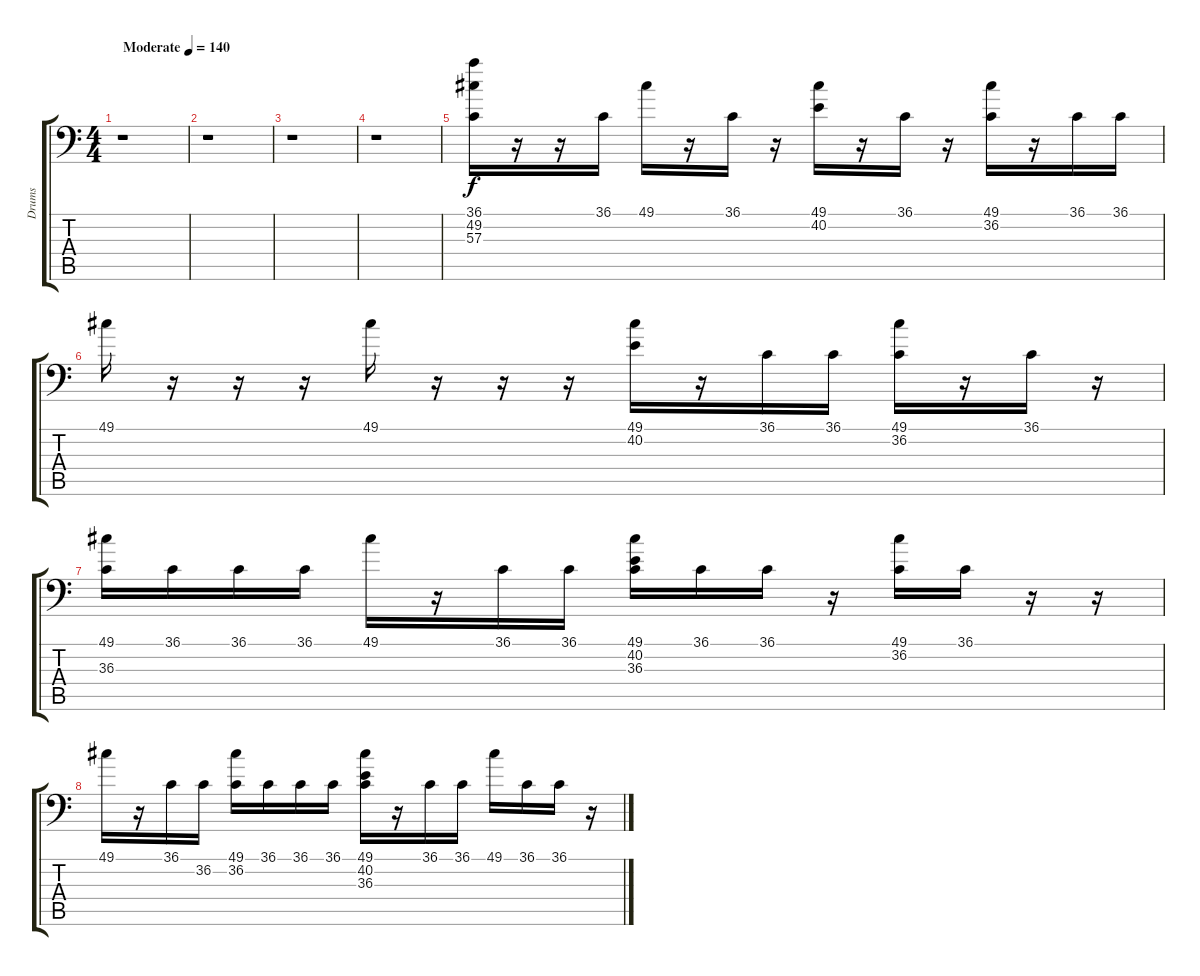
\track ("Drums" "Drums") {instrument acousticgrandpiano}
\staff {score tabs}
\tuning (C-1 C-1 C-1 C-1 C-1 C-1) {hide}
\ts (4 4)
\tempo (140 "Moderate")
\clef f4
\ks c
r.1{dy f instrument acousticgrandpiano} |
r.1 |
r.1 |
r.1 |
(36.1 49.2 57.3).16 r.16 r.16 36.1.16 49.1.16 r.16 36.1.16 r.16 (49.1 40.2).16 r.16 36.1.16 r.16 (49.1 36.2).16 r.16 36.1.16 36.1.16 |
49.1.16 r.16 r.16 r.16 49.1.16 r.16 r.16 r.16 (49.1 40.2).16 r.16 36.1.16 36.1.16 (49.1 36.2).16 r.16 36.1.16 r.16 |
(49.1 36.3).16 36.1.16 36.1.16 36.1.16 49.1.16 r.16 36.1.16 36.1.16 (49.1 40.2 36.3).16 36.1.16 36.1.16 r.16 (49.1 36.2).16 36.1.16 r.16 r.16 |
49.1.16 r.16 36.1.16 36.2.16 (49.1 36.2).16 36.1.16 36.1.16 36.1.16 (49.1 40.2 36.3).16 r.16 36.1.16 36.1.16 49.1.16 36.1.16 36.1.16 r.16
